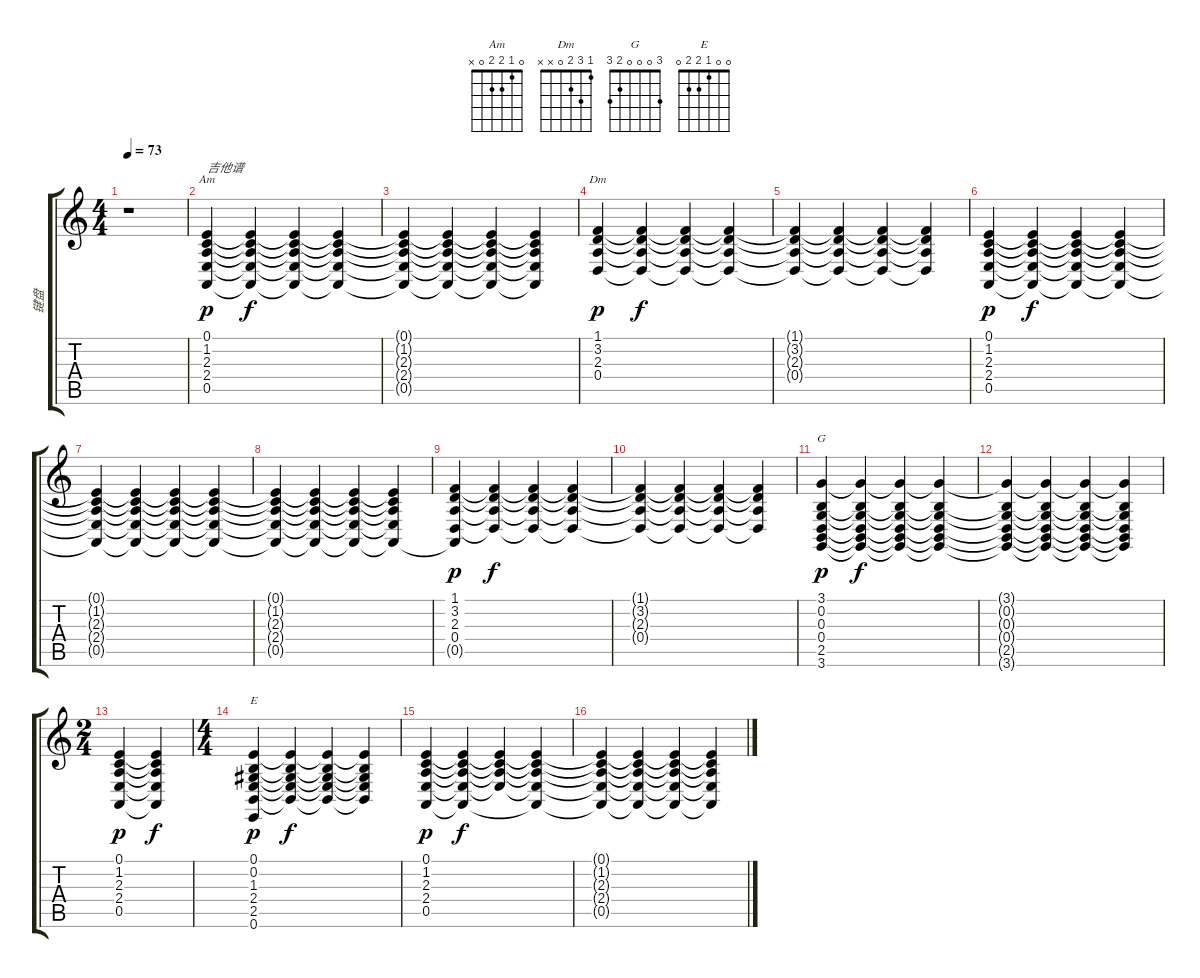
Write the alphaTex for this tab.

\track ("键盘" "键盘") {instrument stringensemble2}
\staff {score tabs}
\tuning (E4 B3 G3 D3 A2 E2) {hide}
\chord ("Am" 0 1 2 2 0 x)
\chord ("Dm" 1 3 2 0 x x)
\chord ("G" 3 0 0 0 2 3)
\chord ("E" 0 0 1 2 2 0)
\ts (4 4)
\tempo 73
\clef g2
\ks c
r.1{dy p instrument stringensemble2} |
(0.1 1.2 2.3 2.4 0.5).4{ch "Am" txt "吉他谱"} (0.1{t} 1.2{t} 2.3{t} 2.4{t} 0.5{t}).4{dy f} (0.1{t} 1.2{t} 2.3{t} 2.4{t} 0.5{t}).4 (0.1{t} 1.2{t} 2.3{t} 2.4{t} 0.5{t}).4 |
(0.1{t} 1.2{t} 2.3{t} 2.4{t} 0.5{t}).4 (0.1{t} 1.2{t} 2.3{t} 2.4{t} 0.5{t}).4 (0.1{t} 1.2{t} 2.3{t} 2.4{t} 0.5{t}).4 (0.1{t} 1.2{t} 2.3{t} 2.4{t} 0.5{t}).4 |
(1.1 3.2 2.3 0.4).4{ch "Dm" dy p} (1.1{t} 3.2{t} 2.3{t} 0.4{t}).4{dy f} (1.1{t} 3.2{t} 2.3{t} 0.4{t}).4 (1.1{t} 3.2{t} 2.3{t} 0.4{t}).4 |
(1.1{t} 3.2{t} 2.3{t} 0.4{t}).4 (1.1{t} 3.2{t} 2.3{t} 0.4{t}).4 (1.1{t} 3.2{t} 2.3{t} 0.4{t}).4 (1.1{t} 3.2{t} 2.3{t} 0.4{t}).4 |
(0.1 1.2 2.3 2.4 0.5).4{dy p} (0.1{t} 1.2{t} 2.3{t} 2.4{t} 0.5{t}).4{dy f} (0.1{t} 1.2{t} 2.3{t} 2.4{t} 0.5{t}).4 (0.1{t} 1.2{t} 2.3{t} 2.4{t} 0.5{t}).4 |
(0.1{t} 1.2{t} 2.3{t} 2.4{t} 0.5{t}).4 (0.1{t} 1.2{t} 2.3{t} 2.4{t} 0.5{t}).4 (0.1{t} 1.2{t} 2.3{t} 2.4{t} 0.5{t}).4 (0.1{t} 1.2{t} 2.3{t} 2.4{t} 0.5{t}).4 |
(0.1{t} 1.2{t} 2.3{t} 2.4{t} 0.5{t}).4 (0.1{t} 1.2{t} 2.3{t} 2.4{t} 0.5{t}).4 (0.1{t} 1.2{t} 2.3{t} 2.4{t} 0.5{t}).4 (0.1{t} 1.2{t} 2.3{t} 2.4{t} 0.5{t}).4 |
(1.1 3.2 2.3 0.4 0.5{t}).4{dy p} (1.1{t} 3.2{t} 2.3{t} 0.4{t}).4{dy f} (1.1{t} 3.2{t} 2.3{t} 0.4{t}).4 (1.1{t} 3.2{t} 2.3{t} 0.4{t}).4 |
(1.1{t} 3.2{t} 2.3{t} 0.4{t}).4 (1.1{t} 3.2{t} 2.3{t} 0.4{t}).4 (1.1{t} 3.2{t} 2.3{t} 0.4{t}).4 (1.1{t} 3.2{t} 2.3{t} 0.4{t}).4 |
(3.1 0.2 0.3 0.4 2.5 3.6).4{ch "G" dy p} (3.1{t} 0.2{t} 0.3{t} 0.4{t} 2.5{t} 3.6{t}).4{dy f} (3.1{t} 0.2{t} 0.3{t} 0.4{t} 2.5{t} 3.6{t}).4 (3.1{t} 0.2{t} 0.3{t} 0.4{t} 2.5{t} 3.6{t}).4 |
(3.1{t} 0.2{t} 0.3{t} 0.4{t} 2.5{t} 3.6{t}).4 (3.1{t} 0.2{t} 0.3{t} 0.4{t} 2.5{t} 3.6{t}).4 (3.1{t} 0.2{t} 0.3{t} 0.4{t} 2.5{t} 3.6{t}).4 (3.1{t} 0.2{t} 0.3{t} 0.4{t} 2.5{t} 3.6{t}).4 |
\ts (2 4)
(0.1 1.2 2.3 2.4 0.5).4{dy p} (0.1{t} 1.2{t} 2.3{t} 2.4{t} 0.5{t}).4{dy f} |
\ts (4 4)
(0.1 0.2 1.3 2.4 2.5 0.6).4{ch "E" dy p} (0.1{t} 0.2{t} 1.3{t} 2.4{t} 2.5{t}).4{dy f} (0.1{t} 0.2{t} 1.3{t} 2.4{t} 2.5{t}).4 (0.1{t} 0.2{t} 1.3{t} 2.4{t} 2.5{t}).4 |
(0.1 1.2 2.3 2.4 0.5).4{dy p} (0.1{t} 1.2{t} 2.3{t} 2.4{t} 0.5{t}).4{dy f} (0.1{t} 1.2{t} 2.3{t} 2.4{t}).4 (0.1{t} 1.2{t} 2.3{t} 2.4{t} 0.5{t}).4 |
(0.1{t} 1.2{t} 2.3{t} 2.4{t} 0.5{t}).4 (0.1{t} 1.2{t} 2.3{t} 2.4{t} 0.5{t}).4 (0.1{t} 1.2{t} 2.3{t} 2.4{t} 0.5{t}).4 (0.1{t} 1.2{t} 2.3{t} 2.4{t} 0.5{t}).4
